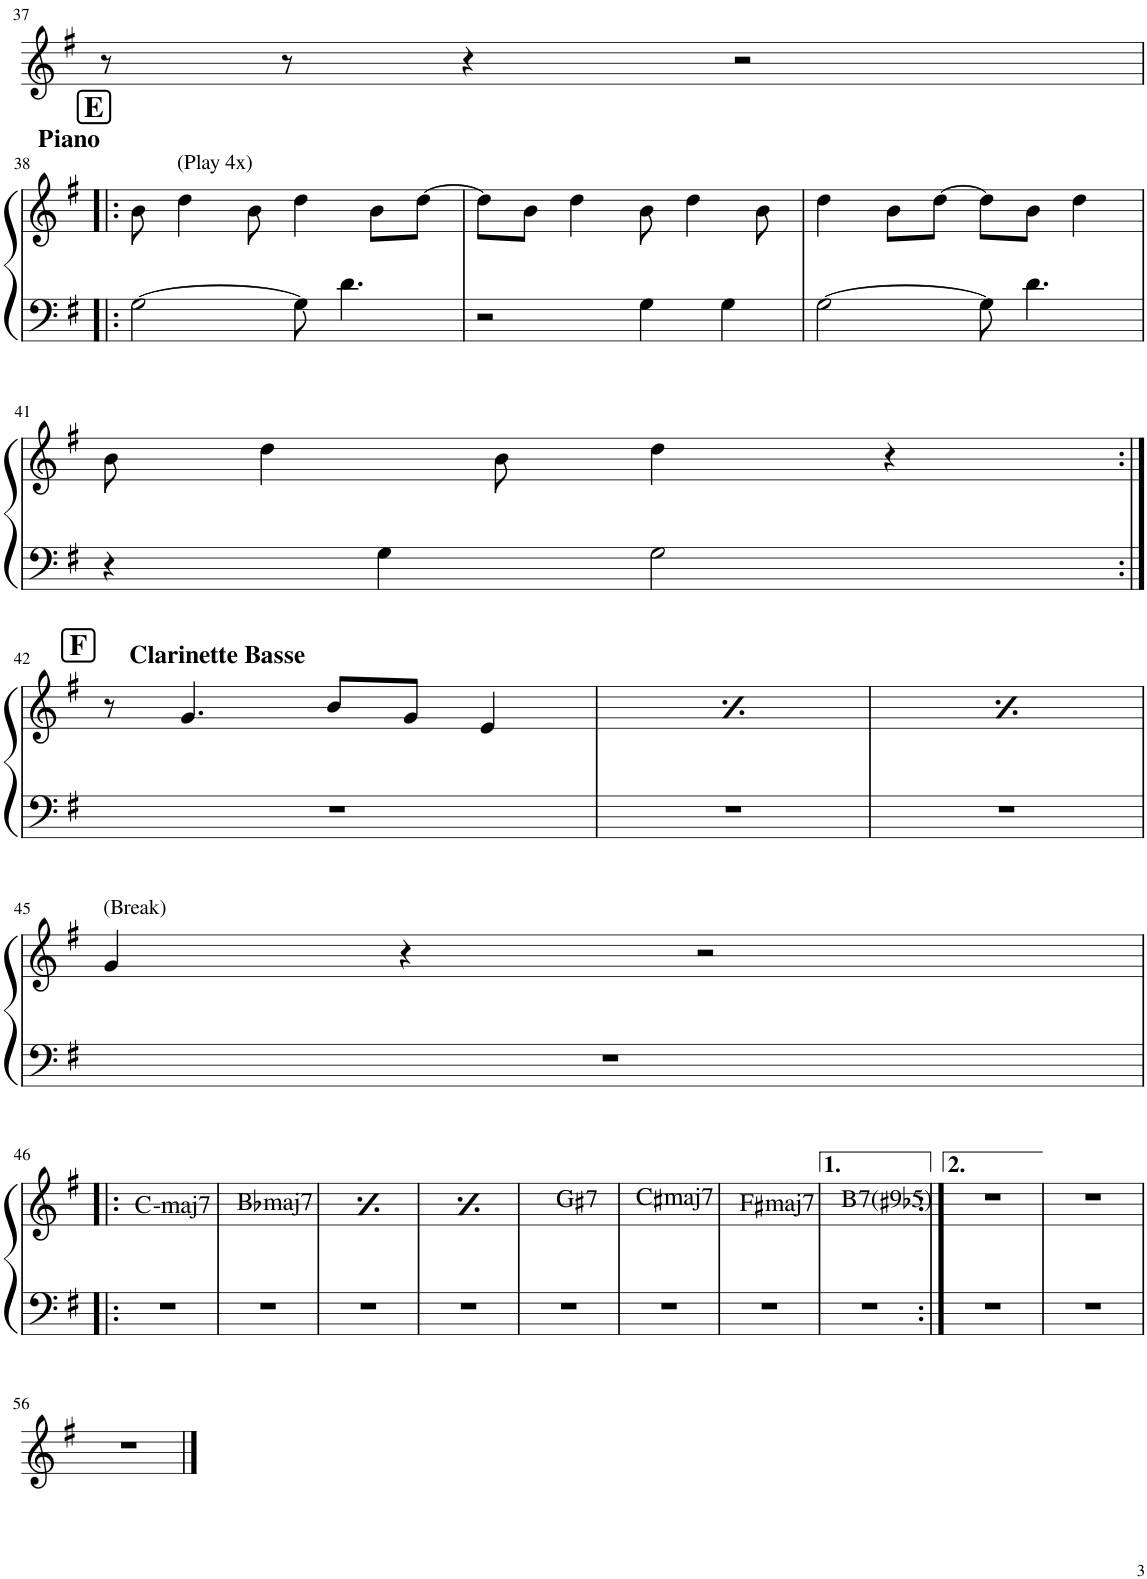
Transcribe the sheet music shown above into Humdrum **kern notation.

**kern	**kern	**harte
*part1	*part1	*part1
*staff2	*staff1	*
*I"Piano	*	*
*I'Pia.	*	*
!!LO:PB:g=z
*clefF4	*clefG2	*
*Trd8c14	*Trd8c14	*
*k[f#]	*k[f#]	*
*M4/4	*M4/4	*
=37	=37	=37
1r	8r	.
.	8r	.
.	4r	.
.	2r	.
!!LO:LB:g=z
!!LO:REH:place=s1:a:B:cj:fs=14:t=E
=38!|:	=38!|:	=38!|:
!	!LO:TX:a:B:t=Piano	!
[2G\	8b\	.
!	!LO:TX:a:t=(Play 4x)	!
.	4dd\	.
.	8b\	.
8G\]	4dd\	.
4.d\	.	.
.	8b\L	.
.	[8dd\J	.
=39	=39	=39
2r	8dd\L]	.
.	8b\J	.
.	4dd\	.
4G\	8b\	.
.	4dd\	.
4G\	.	.
.	8b\	.
=40	=40	=40
[2G\	4dd\	.
.	8b\L	.
.	[8dd\J	.
8G\]	8dd\L]	.
4.d\	8b\J	.
.	4dd\	.
!!LO:LB:g=z
=41	=41	=41
4r	8b\	.
.	4dd\	.
4G\	.	.
.	8b\	.
2G\	4dd\	.
.	4r	.
!!LO:LB:g=z
!!LO:REH:place=s1:a:B:cj:fs=14:t=F
=42:|!	=42:|!	=42:|!
!	!LO:TX:a:B:t=Clarinette Basse	!
1r	8r	.
.	4.g/	.
.	8b/L	.
.	8g/J	.
.	4e/	.
!!LO:REH:place=s1:a:B:cj:fs=14:t=F
=43	=43	=43
!	!LO:TX:a:B:t=Clarinette Basse	!
1r	8r	.
.	4.g/	.
.	8b/L	.
.	8g/J	.
.	4e/	.
!!LO:REH:place=s1:a:B:cj:fs=14:t=F
=44	=44	=44
!	!LO:TX:a:B:t=Clarinette Basse	!
1r	8r	.
.	4.g/	.
.	8b/L	.
.	8g/J	.
.	4e/	.
!!LO:LB:g=z
=45	=45	=45
!	!LO:TX:a:t=(Break)	!
1r	4g/	.
.	4r	.
.	2r	.
!!LO:LB:g=z
=46!|:	=46!|:	=46!|:
!	!	!LO:H:kt=maj7
1r	1ryy	C:minmaj7
=47	=47	=47
!	!	!LO:H:kt=maj7
1r	1ryy	Bb:maj7
=48	=48	=48
!	!	!LO:H:kt=maj7
1r	1ryy	Bb:maj7
=49	=49	=49
!	!	!LO:H:kt=maj7
1r	1ryy	Bb:maj7
=50	=50	=50
!	!	!LO:H:kt=7
1r	1ryy	G#:7
=51	=51	=51
!	!	!LO:H:kt=maj7
1r	1ryy	C#:maj7
=52	=52	=52
!	!	!LO:H:kt=maj7
1r	1ryy	F#:maj7
=53	=53	=53
!	!	!LO:H:kt=7
1r	1ryy	B:(3,b5,b7,#9)
=54:|!	=54:|!	=54:|!
1r	1r	.
=55	=55	=55
1r	1r	.
!!LO:LB:g=z
=56	=56	=56
1r	1r	.
==	==	==
*-	*-	*-
